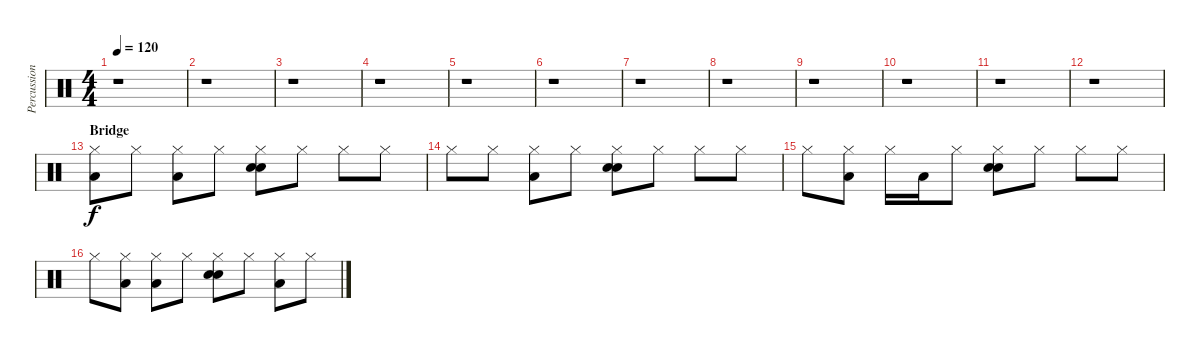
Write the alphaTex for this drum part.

\track ("Percussions" "Percussion") {instrument percussion}
\staff {score}
\articulation defaults
\ts (4 4)
\tempo 120
\clef neutral
\ks c
r.1{dy f} |
r.1 |
r.1 |
r.1 |
r.1 |
r.1 |
r.1 |
r.1 |
r.1 |
r.1 |
r.1 |
r.1 |
\section ("" "Bridge")
("Hi-Hat (closed)" "Low Tom (hit)").8 "Hi-Hat (closed)".8 ("Hi-Hat (closed)" "Low Tom (hit)").8 "Hi-Hat (closed)".8 ("Hi-Hat (closed)" "Snare (hit) 2" "Hand Clap (hit)").8 "Hi-Hat (closed)".8 "Hi-Hat (closed)".8 "Hi-Hat (closed)".8 |
"Hi-Hat (closed)".8 "Hi-Hat (closed)".8 ("Hi-Hat (closed)" "Low Tom (hit)").8 "Hi-Hat (closed)".8 ("Hi-Hat (closed)" "Snare (hit) 2" "Hand Clap (hit)").8 "Hi-Hat (closed)".8 "Hi-Hat (closed)".8 "Hi-Hat (closed)".8 |
"Hi-Hat (closed)".8 ("Hi-Hat (closed)" "Low Tom (hit)").8 "Hi-Hat (closed)".16 "Low Tom (hit)".16 "Hi-Hat (closed)".8 ("Hi-Hat (closed)" "Snare (hit) 2" "Hand Clap (hit)").8 "Hi-Hat (closed)".8 "Hi-Hat (closed)".8 "Hi-Hat (closed)".8 |
"Hi-Hat (closed)".8 ("Hi-Hat (closed)" "Low Tom (hit)").8 ("Hi-Hat (closed)" "Low Tom (hit)").8 "Hi-Hat (closed)".8 ("Hi-Hat (closed)" "Snare (hit) 2" "Hand Clap (hit)").8 "Hi-Hat (closed)".8 ("Hi-Hat (closed)" "Low Tom (hit)").8 "Hi-Hat (closed)".8
